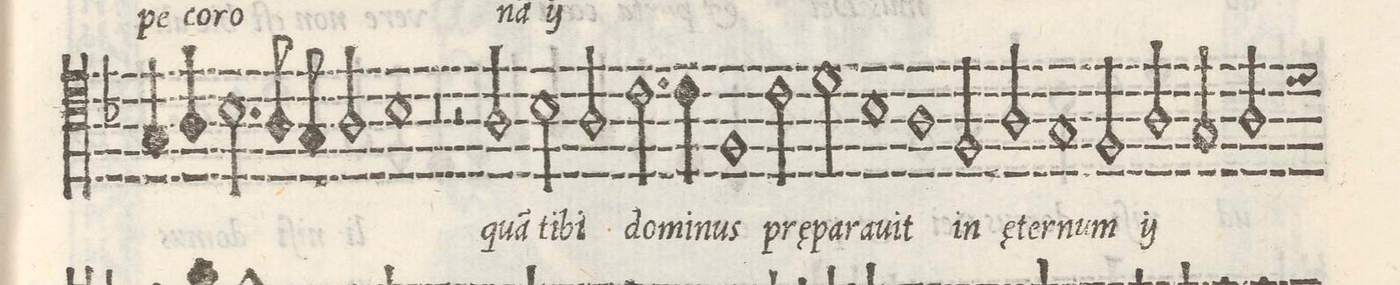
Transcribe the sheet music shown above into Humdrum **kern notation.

**kern	**text
*I"TENOR	*
*clefC4	*
*k[b-]	*
*met(C|)	*
*M2/1	*
4G/	.
4A/	.
2.B-\	.
=40-	=40-
8A/	.
8G/	.
2A/	.
1B-	-na(m)
*	*Xij
=41-	=41-
0r	.
=42-	=42-
2r	.
2A/	qua(m)
2B-\	ti-
2A/	-bi
=43-	=43-
2.c\	do-
4c\	-mi-
1F	-nus
=44-	=44-
2c\	prę-
2d\	-pa-
1B-	-ra-
=45-	=45-
1A	-uit
2F/	in
2A/	ę-
=46-	=46-
1G	-ter-
2F/	-num
*	*ij
2A/	qua(m)
=47-	=47-
2G/	ti-
2A/	-bi
*custos:d	*
*-	*-
